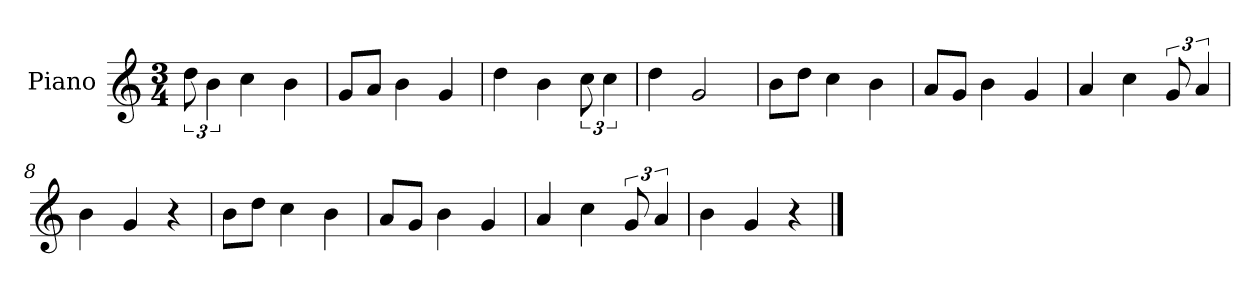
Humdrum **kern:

**kern
*part1
*staff1
*I"Piano
*I'P-no
*clefG2
*k[]
*M3/4
*MM91
=1
12dd\
6b\
4cc\
4b\
=2
8g/L
8a/J
4b\
4g/
=3
4dd\
4b\
12cc\
6cc\
=4
4dd\
2g/
=5
8b\L
8dd\J
4cc\
4b\
=6
8a/L
8g/J
4b\
4g/
=7
4a/
4cc\
12g/
6a/
=8
4b\
4g/
4r
=9
8b\L
8dd\J
4cc\
4b\
!!LO:LB:g=z
=10
8a/L
8g/J
4b\
4g/
=11
4a/
4cc\
12g/
6a/
=12
4b\
4g/
4r
==
*-
